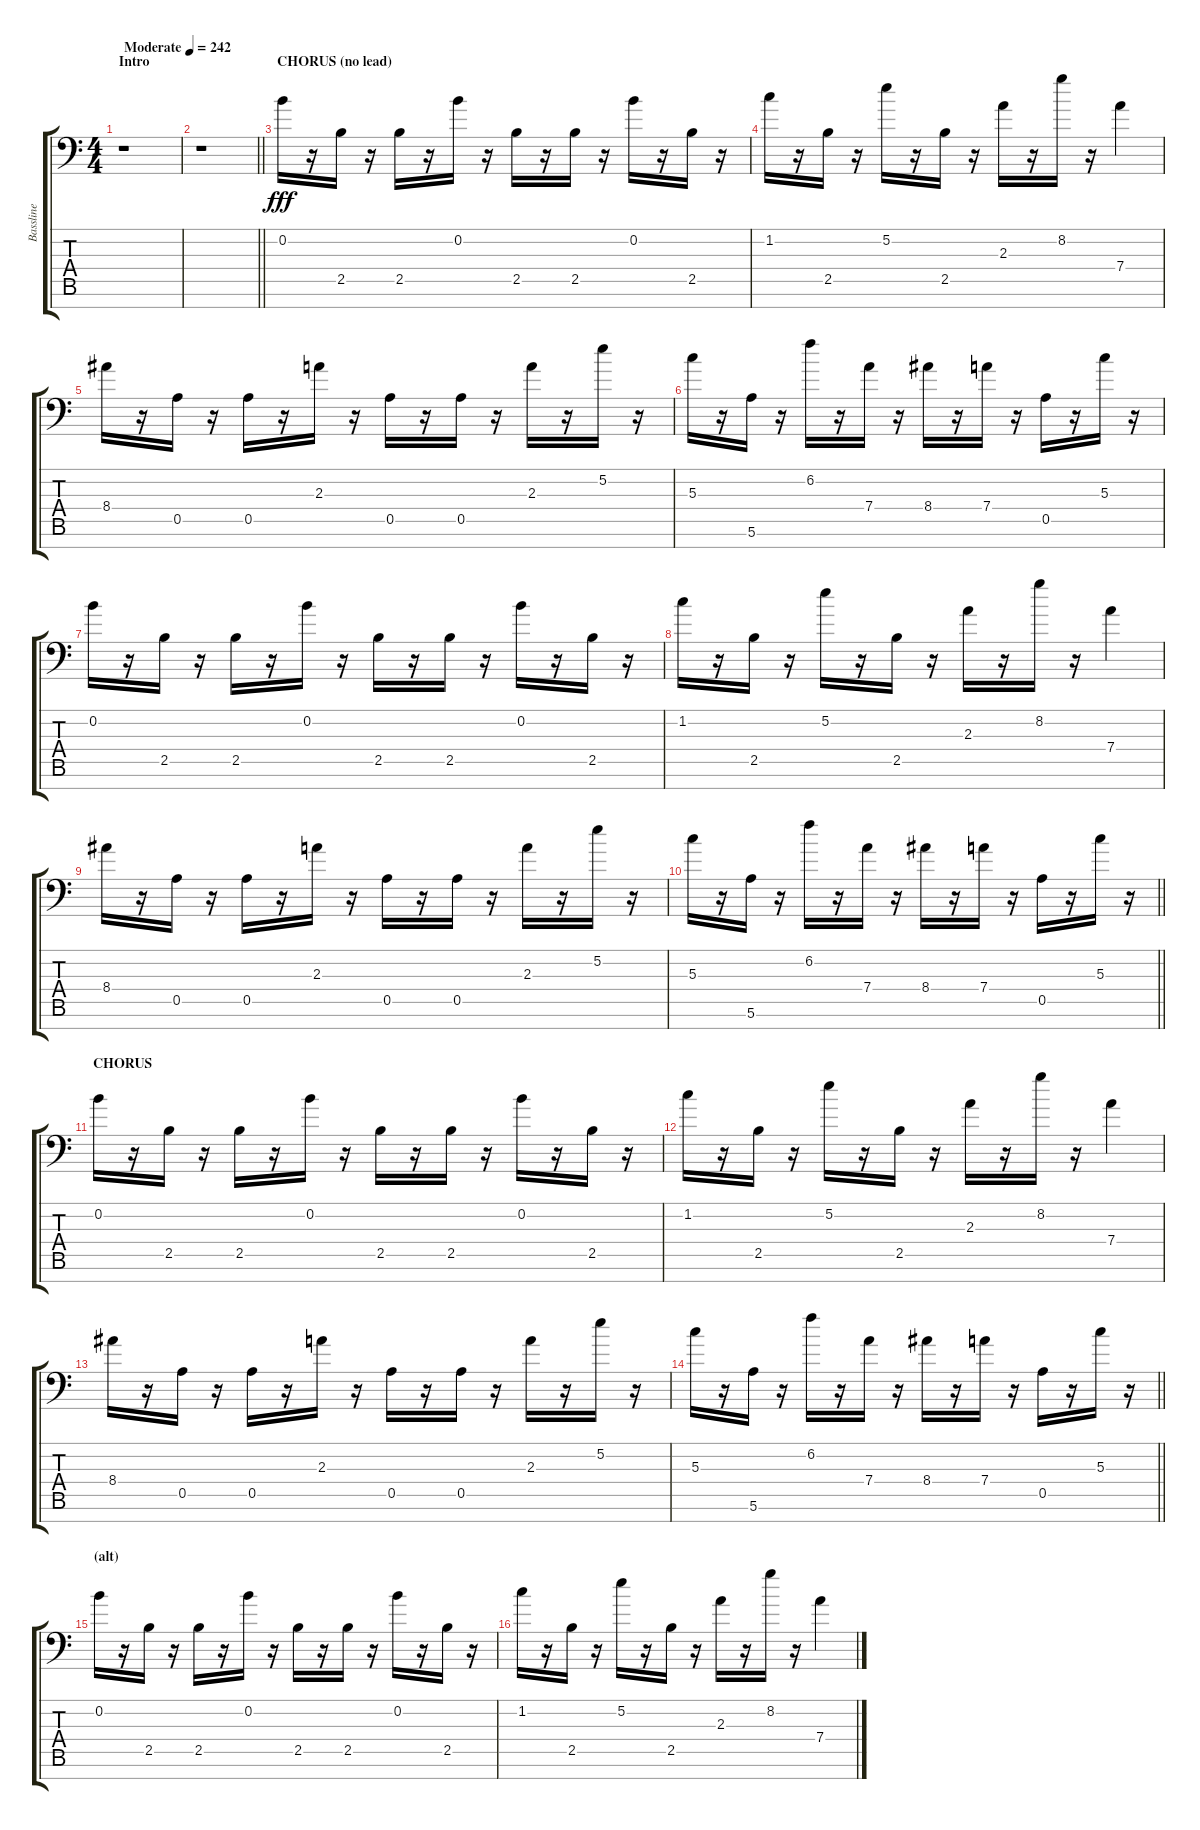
\track ("Bassline" "Bassline") {instrument synthbass1}
\staff {score tabs}
\tuning (E5 B3 G3 D3 A2 E2 C-1) {hide}
\ts (4 4)
\section ("" "Intro")
\tempo (242 "Moderate")
\clef f4
\ks c
r.1{dy fff instrument synthbass1} |
\barLineRight lightlight
r.1 |
\section ("" "CHORUS (no lead)")
0.2.16 r.16 2.5.16 r.16 2.5.16 r.16 0.2.16 r.16 2.5.16 r.16 2.5.16 r.16 0.2.16 r.16 2.5.16 r.16 |
1.2.16 r.16 2.5.16 r.16 5.2.16 r.16 2.5.16 r.16 2.3.16 r.16 8.2.16 r.16 7.4.4 |
8.4.16 r.16 0.5.16 r.16 0.5.16 r.16 2.3.16 r.16 0.5.16 r.16 0.5.16 r.16 2.3.16 r.16 5.2.16 r.16 |
5.3.16 r.16 5.6.16 r.16 6.2.16 r.16 7.4.16 r.16 8.4.16 r.16 7.4.16 r.16 0.5.16 r.16 5.3.16 r.16 |
0.2.16 r.16 2.5.16 r.16 2.5.16 r.16 0.2.16 r.16 2.5.16 r.16 2.5.16 r.16 0.2.16 r.16 2.5.16 r.16 |
1.2.16 r.16 2.5.16 r.16 5.2.16 r.16 2.5.16 r.16 2.3.16 r.16 8.2.16 r.16 7.4.4 |
8.4.16 r.16 0.5.16 r.16 0.5.16 r.16 2.3.16 r.16 0.5.16 r.16 0.5.16 r.16 2.3.16 r.16 5.2.16 r.16 |
\barLineRight lightlight
5.3.16 r.16 5.6.16 r.16 6.2.16 r.16 7.4.16 r.16 8.4.16 r.16 7.4.16 r.16 0.5.16 r.16 5.3.16 r.16 |
\section ("" "CHORUS")
0.2.16 r.16 2.5.16 r.16 2.5.16 r.16 0.2.16 r.16 2.5.16 r.16 2.5.16 r.16 0.2.16 r.16 2.5.16 r.16 |
1.2.16 r.16 2.5.16 r.16 5.2.16 r.16 2.5.16 r.16 2.3.16 r.16 8.2.16 r.16 7.4.4 |
8.4.16 r.16 0.5.16 r.16 0.5.16 r.16 2.3.16 r.16 0.5.16 r.16 0.5.16 r.16 2.3.16 r.16 5.2.16 r.16 |
\barLineRight lightlight
5.3.16 r.16 5.6.16 r.16 6.2.16 r.16 7.4.16 r.16 8.4.16 r.16 7.4.16 r.16 0.5.16 r.16 5.3.16 r.16 |
\section ("" "(alt)")
0.2.16 r.16 2.5.16 r.16 2.5.16 r.16 0.2.16 r.16 2.5.16 r.16 2.5.16 r.16 0.2.16 r.16 2.5.16 r.16 |
1.2.16 r.16 2.5.16 r.16 5.2.16 r.16 2.5.16 r.16 2.3.16 r.16 8.2.16 r.16 7.4.4
